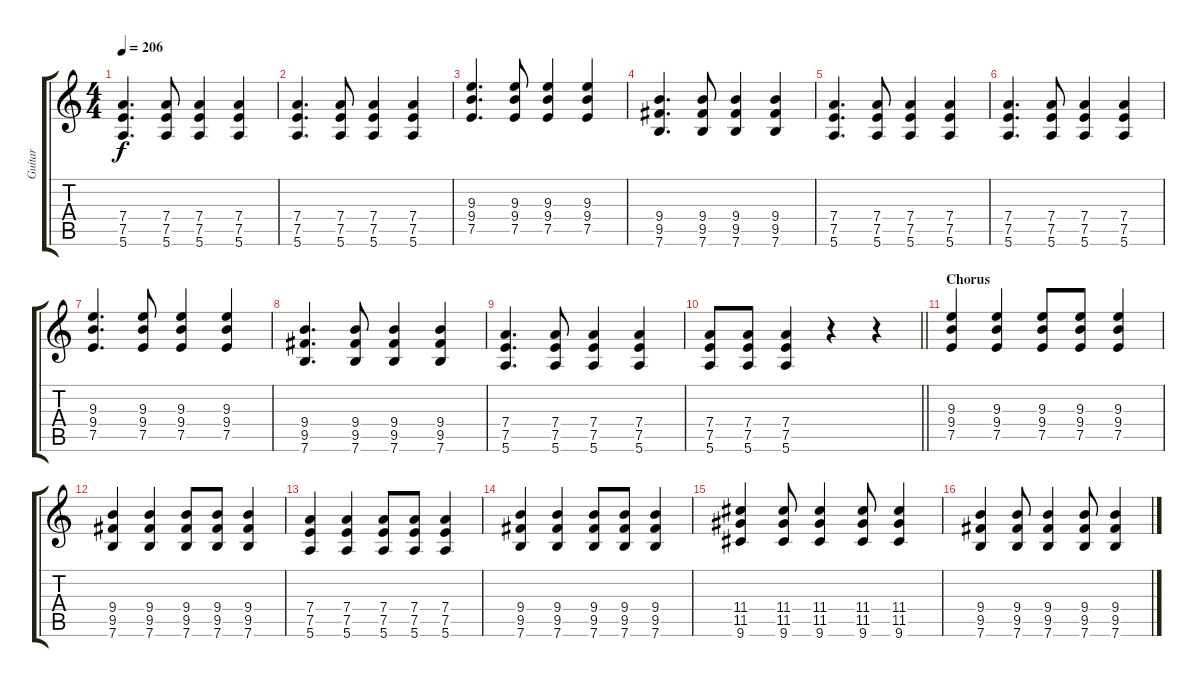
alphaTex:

\track ("Guitar" "Guitar") {instrument distortionguitar}
\staff {score tabs}
\tuning (E4 B3 G3 D3 A2 E2) {hide}
\ts (4 4)
\tempo 206
\clef g2
\ks c
(7.4 7.5 5.6).4{d dy f} (7.4 7.5 5.6).8 (7.4 7.5 5.6).4 (7.4 7.5 5.6).4 |
(7.4 7.5 5.6).4{d} (7.4 7.5 5.6).8 (7.4 7.5 5.6).4 (7.4 7.5 5.6).4 |
(9.3 9.4 7.5).4{d} (9.3 9.4 7.5).8 (9.3 9.4 7.5).4 (9.3 9.4 7.5).4 |
(9.4 9.5 7.6).4{d} (9.4 9.5 7.6).8 (9.4 9.5 7.6).4 (9.4 9.5 7.6).4 |
(7.4 7.5 5.6).4{d} (7.4 7.5 5.6).8 (7.4 7.5 5.6).4 (7.4 7.5 5.6).4 |
(7.4 7.5 5.6).4{d} (7.4 7.5 5.6).8 (7.4 7.5 5.6).4 (7.4 7.5 5.6).4 |
(9.3 9.4 7.5).4{d} (9.3 9.4 7.5).8 (9.3 9.4 7.5).4 (9.3 9.4 7.5).4 |
(9.4 9.5 7.6).4{d} (9.4 9.5 7.6).8 (9.4 9.5 7.6).4 (9.4 9.5 7.6).4 |
(7.4 7.5 5.6).4{d} (7.4 7.5 5.6).8 (7.4 7.5 5.6).4 (7.4 7.5 5.6).4 |
\barLineRight lightlight
(7.4 7.5 5.6).8 (7.4 7.5 5.6).8 (7.4 7.5 5.6).4 r.4 r.4 |
\section ("" "Chorus")
(9.3 9.4 7.5).4 (9.3 9.4 7.5).4 (9.3 9.4 7.5).8 (9.3 9.4 7.5).8 (9.3 9.4 7.5).4 |
(9.4 9.5 7.6).4 (9.4 9.5 7.6).4 (9.4 9.5 7.6).8 (9.4 9.5 7.6).8 (9.4 9.5 7.6).4 |
(7.4 7.5 5.6).4 (7.4 7.5 5.6).4 (7.4 7.5 5.6).8 (7.4 7.5 5.6).8 (7.4 7.5 5.6).4 |
(9.4 9.5 7.6).4 (9.4 9.5 7.6).4 (9.4 9.5 7.6).8 (9.4 9.5 7.6).8 (9.4 9.5 7.6).4 |
(11.4 11.5 9.6).4 (11.4 11.5 9.6).8 (11.4 11.5 9.6).4 (11.4 11.5 9.6).8 (11.4 11.5 9.6).4 |
(9.4 9.5 7.6).4 (9.4 9.5 7.6).8 (9.4 9.5 7.6).4 (9.4 9.5 7.6).8 (9.4 9.5 7.6).4
